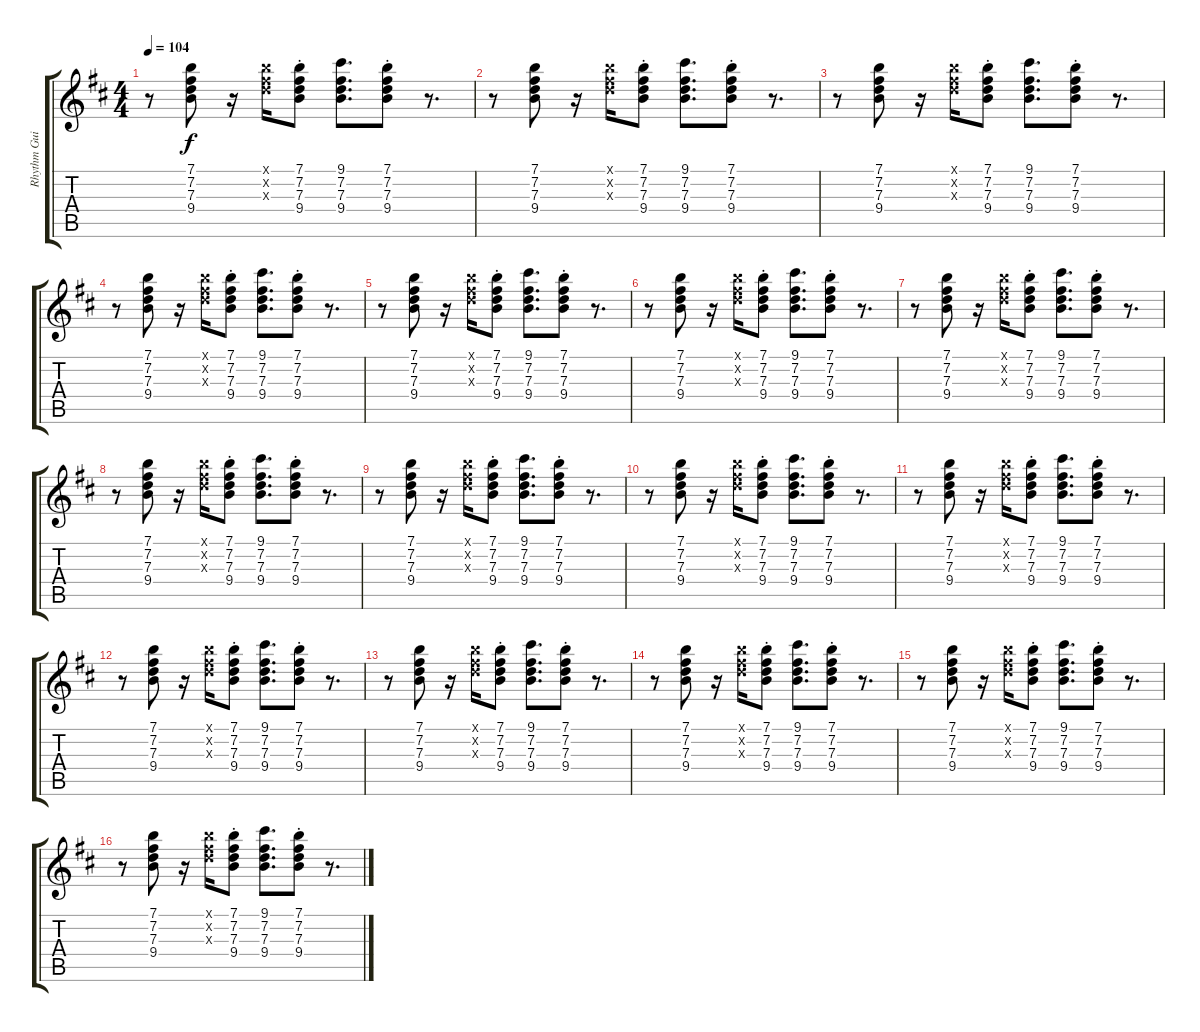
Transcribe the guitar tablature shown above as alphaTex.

\track ("Rhythm Guitar" "Rhythm Gui") {instrument overdrivenguitar}
\staff {score tabs}
\tuning (E4 B3 G3 D3 A2 E2) {hide}
\ts (4 4)
\tempo 104
\clef g2
\ks d
r.8{dy f} (7.1 7.2 7.3 9.4).8 r.16 (7.1{x} 7.2{x} 7.3{x}).16 (7.1{st} 7.2{st} 7.3{st} 9.4{st}).8 (9.1 7.2 7.3 9.4).8{d} (7.1{st} 7.2{st} 7.3{st} 9.4{st}).8 r.8{d} |
r.8 (7.1 7.2 7.3 9.4).8 r.16 (7.1{x} 7.2{x} 7.3{x}).16 (7.1{st} 7.2{st} 7.3{st} 9.4{st}).8 (9.1 7.2 7.3 9.4).8{d} (7.1{st} 7.2{st} 7.3{st} 9.4{st}).8 r.8{d} |
r.8 (7.1 7.2 7.3 9.4).8 r.16 (7.1{x} 7.2{x} 7.3{x}).16 (7.1{st} 7.2{st} 7.3{st} 9.4{st}).8 (9.1 7.2 7.3 9.4).8{d} (7.1{st} 7.2{st} 7.3{st} 9.4{st}).8 r.8{d} |
r.8 (7.1 7.2 7.3 9.4).8 r.16 (7.1{x} 7.2{x} 7.3{x}).16 (7.1{st} 7.2{st} 7.3{st} 9.4{st}).8 (9.1 7.2 7.3 9.4).8{d} (7.1{st} 7.2{st} 7.3{st} 9.4{st}).8 r.8{d} |
r.8 (7.1 7.2 7.3 9.4).8 r.16 (7.1{x} 7.2{x} 7.3{x}).16 (7.1{st} 7.2{st} 7.3{st} 9.4{st}).8 (9.1 7.2 7.3 9.4).8{d} (7.1{st} 7.2{st} 7.3{st} 9.4{st}).8 r.8{d} |
r.8 (7.1 7.2 7.3 9.4).8 r.16 (7.1{x} 7.2{x} 7.3{x}).16 (7.1{st} 7.2{st} 7.3{st} 9.4{st}).8 (9.1 7.2 7.3 9.4).8{d} (7.1{st} 7.2{st} 7.3{st} 9.4{st}).8 r.8{d} |
r.8 (7.1 7.2 7.3 9.4).8 r.16 (7.1{x} 7.2{x} 7.3{x}).16 (7.1{st} 7.2{st} 7.3{st} 9.4{st}).8 (9.1 7.2 7.3 9.4).8{d} (7.1{st} 7.2{st} 7.3{st} 9.4{st}).8 r.8{d} |
r.8 (7.1 7.2 7.3 9.4).8 r.16 (7.1{x} 7.2{x} 7.3{x}).16 (7.1{st} 7.2{st} 7.3{st} 9.4{st}).8 (9.1 7.2 7.3 9.4).8{d} (7.1{st} 7.2{st} 7.3{st} 9.4{st}).8 r.8{d} |
r.8 (7.1 7.2 7.3 9.4).8 r.16 (7.1{x} 7.2{x} 7.3{x}).16 (7.1{st} 7.2{st} 7.3{st} 9.4{st}).8 (9.1 7.2 7.3 9.4).8{d} (7.1{st} 7.2{st} 7.3{st} 9.4{st}).8 r.8{d} |
r.8 (7.1 7.2 7.3 9.4).8 r.16 (7.1{x} 7.2{x} 7.3{x}).16 (7.1{st} 7.2{st} 7.3{st} 9.4{st}).8 (9.1 7.2 7.3 9.4).8{d} (7.1{st} 7.2{st} 7.3{st} 9.4{st}).8 r.8{d} |
r.8 (7.1 7.2 7.3 9.4).8 r.16 (7.1{x} 7.2{x} 7.3{x}).16 (7.1{st} 7.2{st} 7.3{st} 9.4{st}).8 (9.1 7.2 7.3 9.4).8{d} (7.1{st} 7.2{st} 7.3{st} 9.4{st}).8 r.8{d} |
r.8 (7.1 7.2 7.3 9.4).8 r.16 (7.1{x} 7.2{x} 7.3{x}).16 (7.1{st} 7.2{st} 7.3{st} 9.4{st}).8 (9.1 7.2 7.3 9.4).8{d} (7.1{st} 7.2{st} 7.3{st} 9.4{st}).8 r.8{d} |
r.8 (7.1 7.2 7.3 9.4).8 r.16 (7.1{x} 7.2{x} 7.3{x}).16 (7.1{st} 7.2{st} 7.3{st} 9.4{st}).8 (9.1 7.2 7.3 9.4).8{d} (7.1{st} 7.2{st} 7.3{st} 9.4{st}).8 r.8{d} |
r.8 (7.1 7.2 7.3 9.4).8 r.16 (7.1{x} 7.2{x} 7.3{x}).16 (7.1{st} 7.2{st} 7.3{st} 9.4{st}).8 (9.1 7.2 7.3 9.4).8{d} (7.1{st} 7.2{st} 7.3{st} 9.4{st}).8 r.8{d} |
r.8 (7.1 7.2 7.3 9.4).8 r.16 (7.1{x} 7.2{x} 7.3{x}).16 (7.1{st} 7.2{st} 7.3{st} 9.4{st}).8 (9.1 7.2 7.3 9.4).8{d} (7.1{st} 7.2{st} 7.3{st} 9.4{st}).8 r.8{d} |
r.8 (7.1 7.2 7.3 9.4).8 r.16 (7.1{x} 7.2{x} 7.3{x}).16 (7.1{st} 7.2{st} 7.3{st} 9.4{st}).8 (9.1 7.2 7.3 9.4).8{d} (7.1{st} 7.2{st} 7.3{st} 9.4{st}).8 r.8{d}
